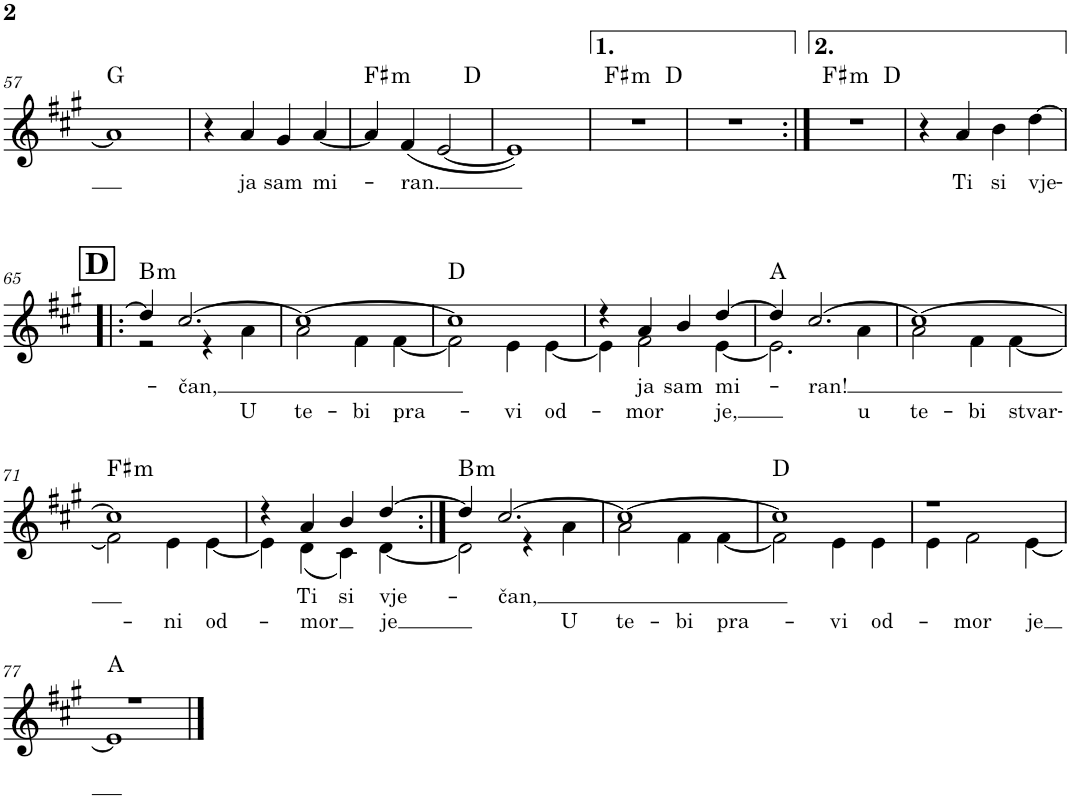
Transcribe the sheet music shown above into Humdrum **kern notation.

**kern	**text	**text	**harte
*part1	*part1	*part1	*part1
*staff1	*staff1	*staff1	*
*I"Piano, harme	*	*	*
*I'Pno.	*	*	*
!!LO:PB:g=z
*clefG2	*	*	*
*k[f#c#g#]	*	*	*
*M4/4	*	*	*
=57	=57	=57	=57
1a]	.	.	G:maj
=58	=58	=58	=58
4r	.	.	.
!	!LO:LY:b	!	!
4a/	ja	.	.
!	!LO:LY:b	!	!
4g#/	sam	.	.
!	!LO:LY:b	!	!
[4a/	mi-	.	.
=59	=59	=59	=59
!	!	!	!LO:H:kt=m
*^	*	*	*
4a/]	2.ryy	.	.	F#:min
!	!	!LO:LY:b	!	!
(4f#/	.	-ran.	.	.
[2e/	.	.	.	.
.	4ryy	.	.	D:maj
*v	*v	*	*	*
=60	=60	=60	=60
1e])	.	.	.
=61	=61	=61	=61
!	!	!	!LO:H:kt=m
*^	*	*	*
1r	2.ryy	.	.	F#:min
.	4ryy	.	.	D:maj
*v	*v	*	*	*
=62	=62	=62	=62
1r	.	.	.
=63:|!	=63:|!	=63:|!	=63:|!
!	!	!	!LO:H:kt=m
*^	*	*	*
1r	2.ryy	.	.	F#:min
.	4ryy	.	.	D:maj
*v	*v	*	*	*
=64	=64	=64	=64
4r	.	.	.
!	!LO:LY:b	!	!
4a/	Ti	.	.
!	!LO:LY:b	!	!
4b\	si	.	.
!	!LO:LY:b	!	!
[>4dd\	vje-	.	.
!!LO:LB:g=z
!!LO:REH:place=s1:a:B:cj:fs=14:t=D
=65!|:	=65!|:	=65!|:	=65!|:
*^	*	*	*
!	!	!	!	!LO:H:kt=m
4dd/]	2r	.	.	B:min
!	!	!LO:LY:b	!	!
[2.cc#/	.	-čan,	.	.
.	4r	.	.	.
!	!	!	!LO:LY:b	!
.	4a\	.	U	.
=66	=66	=66	=66	=66
!	!	!	!LO:LY:b	!
1cc#_	2a\	.	te-	.
!	!	!	!LO:LY:b	!
.	4f#\	.	-bi	.
!	!	!	!LO:LY:b	!
.	[4f#\	.	pra-	.
=67	=67	=67	=67	=67
1cc#]	2f#\]	.	.	D:maj
!	!	!	!LO:LY:b	!
.	4e\	.	-vi	.
!	!	!	!LO:LY:b	!
.	[4e\	.	od-	.
=68	=68	=68	=68	=68
4r	4e\]	.	.	.
!	!	!LO:LY:b	!	!
!	!	!	!LO:LY:b	!
4a/	2f#\	.	-mor	.
!	!	!LO:LY:b	!	!
4b/	.	sam	.	.
!	!	!LO:LY:b	!	!
!	!	!	!LO:LY:b	!
[4dd/	[4e\	.	je,	.
=69	=69	=69	=69	=69
4dd/]	2.e\]	.	.	A:maj
!	!	!LO:LY:b	!	!
[2.cc#/	.	-ran!	.	.
!	!	!	!LO:LY:b	!
.	4a\	.	u	.
=70	=70	=70	=70	=70
!	!	!	!LO:LY:b	!
1cc#_	2a\	.	te-	.
!	!	!	!LO:LY:b	!
.	4f#\	.	-bi	.
!	!	!	!LO:LY:b	!
.	[4f#\	.	stvar-	.
!!LO:LB:g=z	!!
=71	=71	=71	=71	=71
!	!	!	!	!LO:H:kt=m
1cc#]	2f#\]	.	.	F#:min
!	!	!	!LO:LY:b	!
.	4e\	.	-ni	.
!	!	!	!LO:LY:b	!
.	[4e\	.	od-	.
=72	=72	=72	=72	=72
4r	4e\]	.	.	.
!	!	!LO:LY:b	!	!
!	!	!	!LO:LY:b	!
4a/	(4d\	.	-mor	.
!	!	!LO:LY:b	!	!
4b/	4c#\)	si	.	.
!	!	!LO:LY:b	!	!
!	!	!	!LO:LY:b	!
[4dd/	[4d\	.	je	.
=73:|!	=73:|!	=73:|!	=73:|!	=73:|!
!	!	!	!	!LO:H:kt=m
4dd/]	2d\]	.	.	B:min
!	!	!LO:LY:b	!	!
[2.cc#/	.	-čan,	.	.
.	4r	.	.	.
!	!	!	!LO:LY:b	!
.	4a\	.	U	.
=74	=74	=74	=74	=74
!	!	!	!LO:LY:b	!
1cc#_	2a\	.	te-	.
!	!	!	!LO:LY:b	!
.	4f#\	.	-bi	.
!	!	!	!LO:LY:b	!
.	[4f#\	.	pra-	.
=75	=75	=75	=75	=75
1cc#]	2f#\]	.	.	D:maj
!	!	!	!LO:LY:b	!
.	4e\	.	-vi	.
!	!	!	!LO:LY:b	!
.	4e\	.	od-	.
=76	=76	=76	=76	=76
1r	4e\	.	.	.
!	!	!	!LO:LY:b	!
.	2f#\	.	-mor	.
!	!	!	!LO:LY:b	!
.	[4e\	.	je	.
!!LO:LB:g=z	!!
=77	=77	=77	=77	=77
1r	1e]	.	.	A:maj
*v	*v	*	*	*
==	==	==	==
*-	*-	*-	*-
